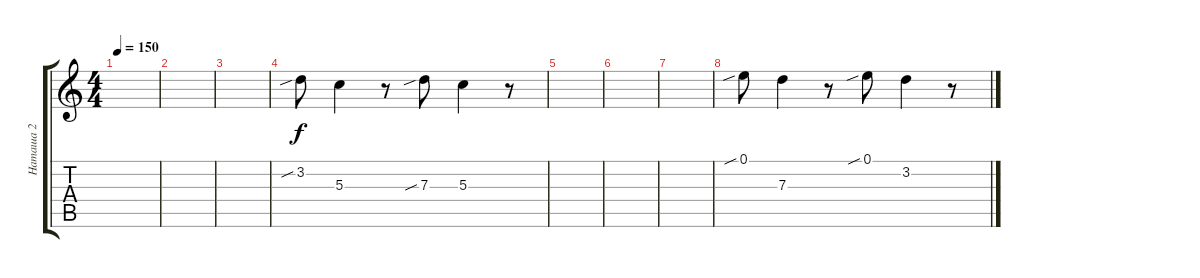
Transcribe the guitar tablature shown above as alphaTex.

\track ("Наташа 2" "Наташа 2") {instrument synthbass1}
\staff {score tabs}
\tuning (E4 B3 G3 D3 A2 E2) {hide}
\ts (4 4)
\tempo 150
\clef g2
\ks c
|
|
|
3.2{sib}.8 5.3.4 r.8 7.3{sib}.8 5.3.4 r.8 |
|
|
|
0.1{sib}.8 7.3.4 r.8 0.1{sib}.8 3.2.4 r.8
